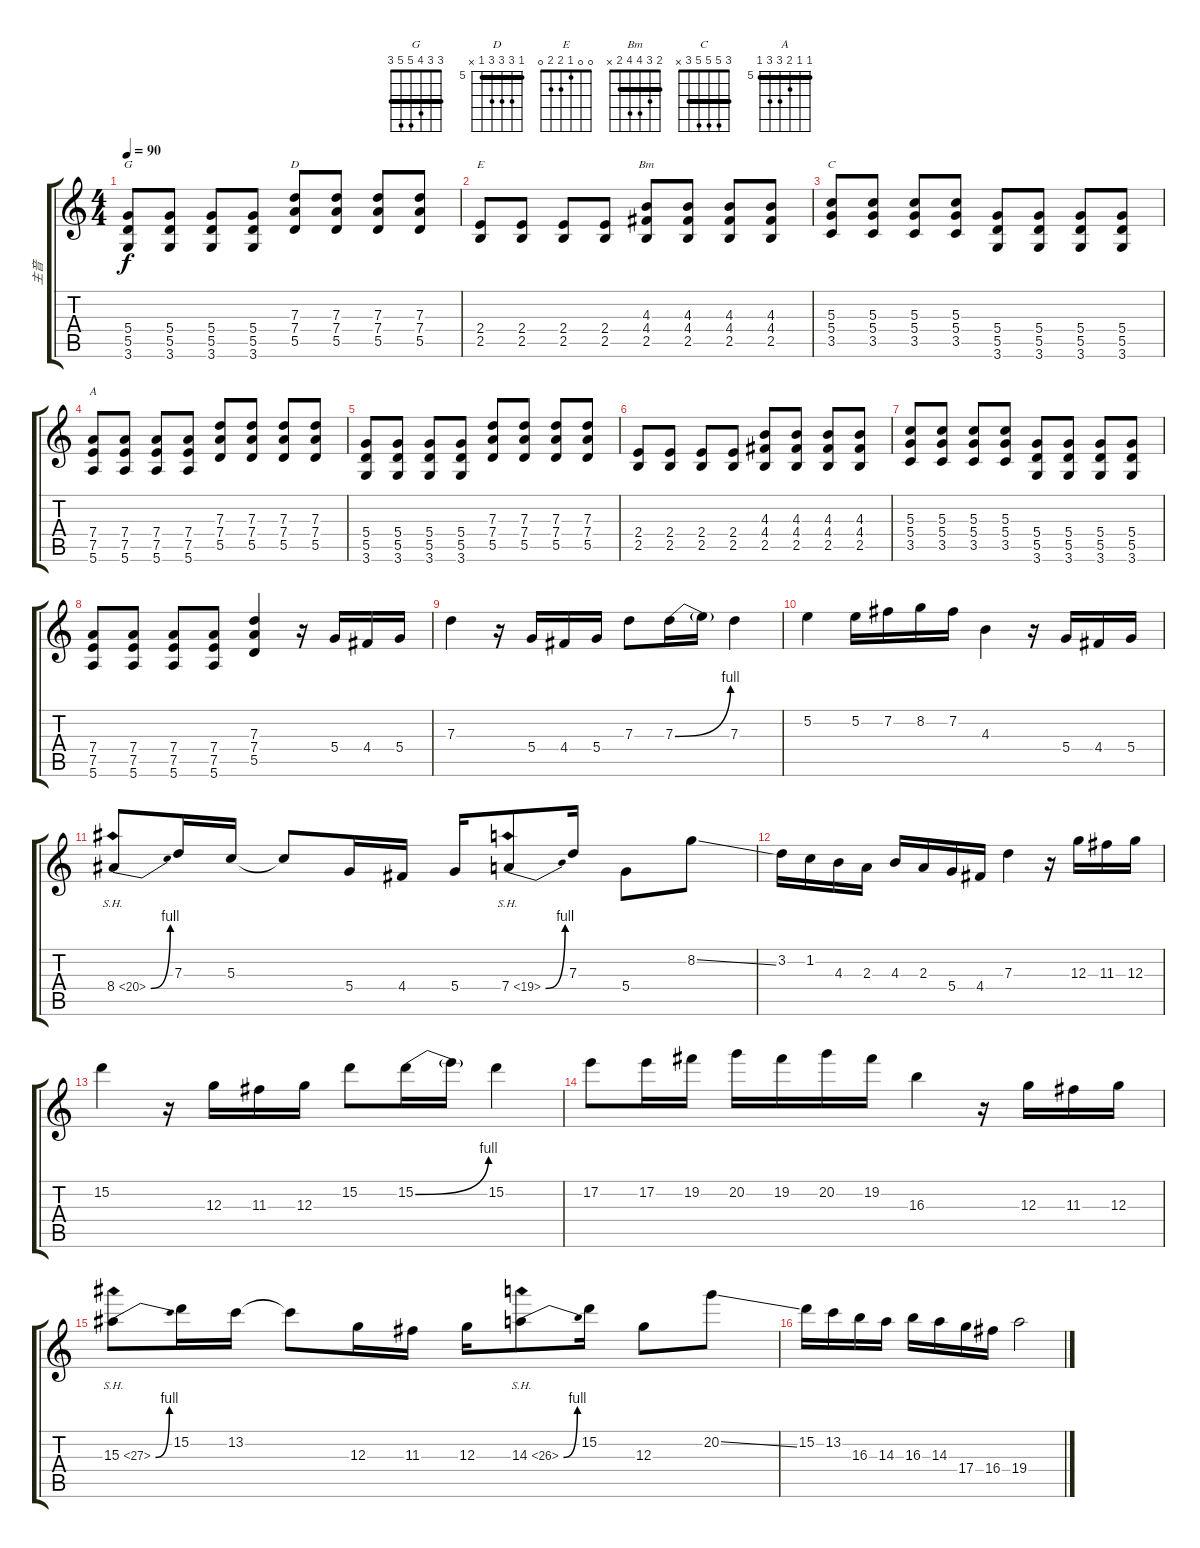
\track ("主音" "主音") {instrument overdrivenguitar}
\staff {score tabs}
\tuning (E4 B3 G3 D3 A2 E2) {hide}
\chord ("G" 3 3 4 5 5 3) {barre 3}
\chord ("D" 5 7 7 7 5 x) {firstfret 5 barre 5}
\chord ("E" 0 0 1 2 2 0)
\chord ("Bm" 2 3 4 4 2 x) {barre 2}
\chord ("C" 3 5 5 5 3 x) {barre 3}
\chord ("A" 5 5 6 7 7 5) {firstfret 5 barre 5}
\ts (4 4)
\tempo 90
\clef g2
\ks c
(5.4 5.5 3.6).8{ch "G" dy f} (5.4 5.5 3.6).8 (5.4 5.5 3.6).8 (5.4 5.5 3.6).8 (7.3 7.4 5.5).8{ch "D"} (7.3 7.4 5.5).8 (7.3 7.4 5.5).8 (7.3 7.4 5.5).8 |
(2.4 2.5).8{ch "E"} (2.4 2.5).8 (2.4 2.5).8 (2.4 2.5).8 (4.3 4.4 2.5).8{ch "Bm"} (4.3 4.4 2.5).8 (4.3 4.4 2.5).8 (4.3 4.4 2.5).8 |
(5.3 5.4 3.5).8{ch "C"} (5.3 5.4 3.5).8 (5.3 5.4 3.5).8 (5.3 5.4 3.5).8 (5.4 5.5 3.6).8 (5.4 5.5 3.6).8 (5.4 5.5 3.6).8 (5.4 5.5 3.6).8 |
(7.4 7.5 5.6).8{ch "A"} (7.4 7.5 5.6).8 (7.4 7.5 5.6).8 (7.4 7.5 5.6).8 (7.3 7.4 5.5).8 (7.3 7.4 5.5).8 (7.3 7.4 5.5).8 (7.3 7.4 5.5).8 |
(5.4 5.5 3.6).8 (5.4 5.5 3.6).8 (5.4 5.5 3.6).8 (5.4 5.5 3.6).8 (7.3 7.4 5.5).8 (7.3 7.4 5.5).8 (7.3 7.4 5.5).8 (7.3 7.4 5.5).8 |
(2.4 2.5).8 (2.4 2.5).8 (2.4 2.5).8 (2.4 2.5).8 (4.3 4.4 2.5).8 (4.3 4.4 2.5).8 (4.3 4.4 2.5).8 (4.3 4.4 2.5).8 |
(5.3 5.4 3.5).8 (5.3 5.4 3.5).8 (5.3 5.4 3.5).8 (5.3 5.4 3.5).8 (5.4 5.5 3.6).8 (5.4 5.5 3.6).8 (5.4 5.5 3.6).8 (5.4 5.5 3.6).8 |
(7.4 7.5 5.6).8 (7.4 7.5 5.6).8 (7.4 7.5 5.6).8 (7.4 7.5 5.6).8 (7.3 7.4 5.5).4 r.16 5.4.16 4.4.16 5.4.16 |
7.3.4 r.16 5.4.16 4.4.16 5.4.16 7.3.8 7.3{be (bend 0 0 60 4)}.16 7.3{t}.16 7.3.4 |
5.2.4 5.2.16 7.2.16 8.2{be (hold 0 0 60 0)}.16 7.2.16 4.3.4 r.16 5.4.16 4.4.16 5.4.16 |
8.4{be (bend 0 0 60 4) sh 12}.8 7.3.16 5.3.16 5.3{t}.8 5.4.16 4.4.16 5.4.16 7.4{be (bend 0 0 60 4) sh 12}.8 7.3.16 5.4.8 8.2{ss}.8 |
3.2.16 1.2.16 4.3.16 2.3.16 4.3.16 2.3.16 5.4.16 4.4.16 7.3.4 r.16 12.3.16 11.3.16 12.3.16 |
15.2.4 r.16 12.3.16 11.3.16 12.3.16 15.2.8 15.2{be (bend 0 0 60 4)}.16 15.2{t}.16 15.2.4 |
17.2.8 17.2.16 19.2.16 20.2.16 19.2.16 20.2.16 19.2.16 16.3.4 r.16 12.3.16 11.3.16 12.3.16 |
15.3{be (bend 0 0 60 4) sh 12}.8 15.2.16 13.2.16 13.2{t}.8 12.3.16 11.3.16 12.3.16 14.3{be (bend 0 0 60 4) sh 12}.8 15.2.16 12.3.8 20.2{ss}.8 |
15.2.16 13.2.16 16.3.16 14.3.16 16.3.16 14.3.16 17.4.16 16.4.16 19.4.2
